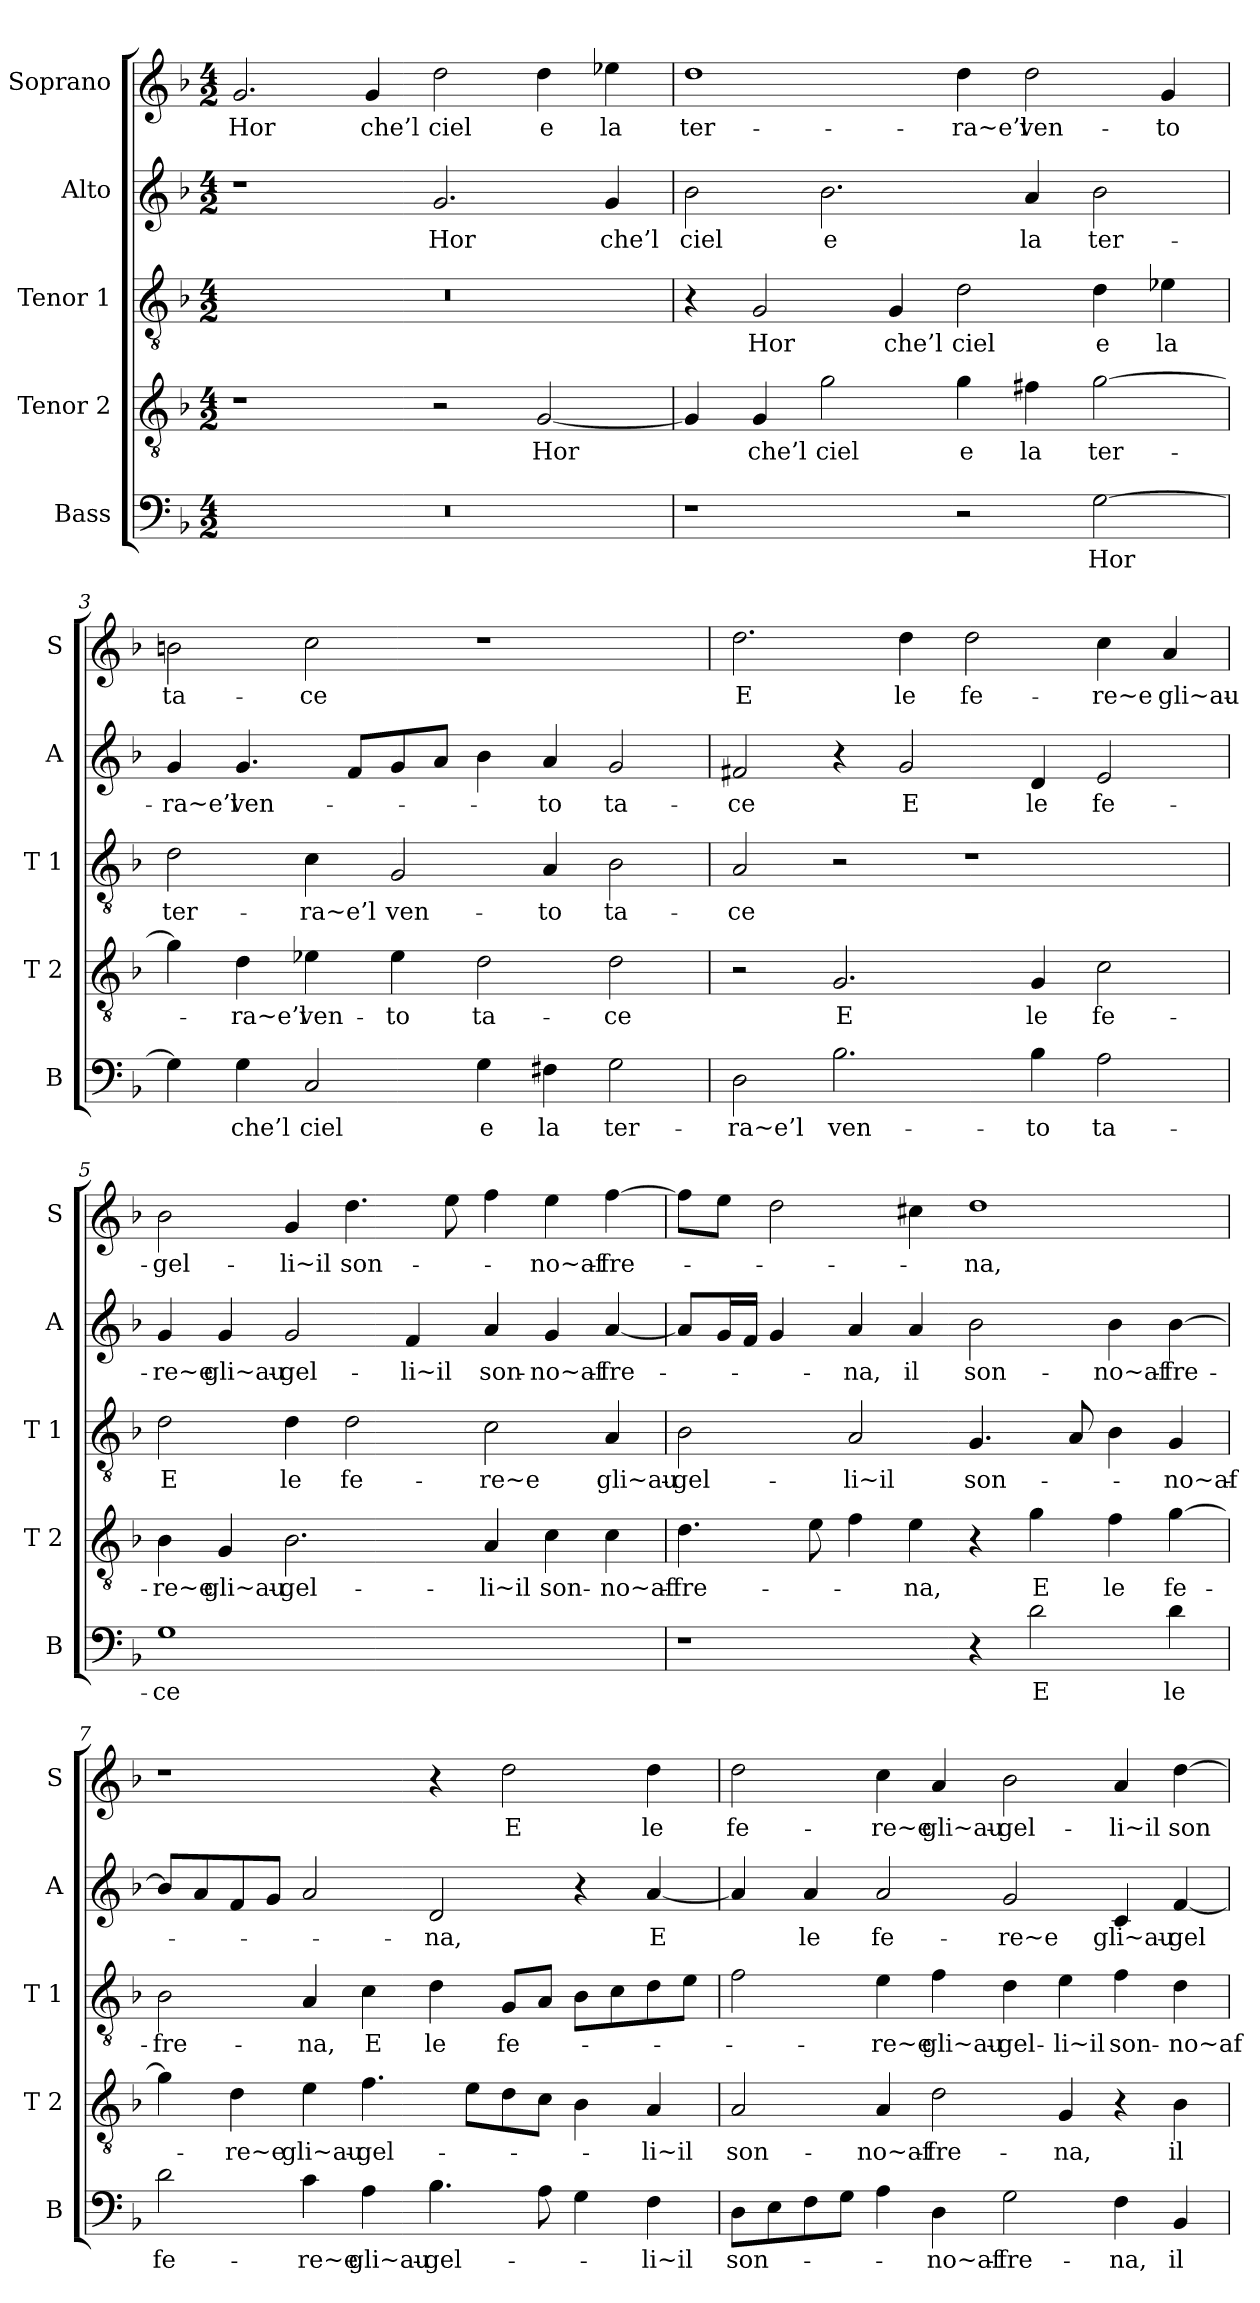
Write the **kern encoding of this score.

**kern	**text	**kern	**text	**kern	**text	**kern	**text	**kern	**text
*part5	*part5	*part4	*part4	*part3	*part3	*part2	*part2	*part1	*part1
*staff5	*staff5	*staff4	*staff4	*staff3	*staff3	*staff2	*staff2	*staff1	*staff1
*I"Bass	*	*I"Tenor 2	*	*I"Tenor 1	*	*I"Alto	*	*I"Soprano	*
*I'B	*	*I'T 2	*	*I'T 1	*	*I'A	*	*I'S	*
*clefF4	*	*clefGv2	*	*clefGv2	*	*clefG2	*	*clefG2	*
*k[b-]	*	*k[b-]	*	*k[b-]	*	*k[b-]	*	*k[b-]	*
*F:	*	*F:	*	*F:	*	*F:	*	*F:	*
*M4/2	*	*M4/2	*	*M4/2	*	*M4/2	*	*M4/2	*
=1	=1	=1	=1	=1	=1	=1	=1	=1	=1
!	!	!	!	!	!	!	!	!	!LO:LY:b
0r	.	1r	.	0r	.	1r	.	2.g/	Hor
!	!	!	!	!	!	!	!	!	!LO:LY:b
.	.	.	.	.	.	.	.	4g/	che’l
!	!	!	!	!	!	!	!LO:LY:b	!	!LO:LY:b
.	.	2r	.	.	.	2.g/	Hor	2dd\	ciel
!	!	!	!LO:LY:b	!	!	!	!	!	!LO:LY:b
.	.	[2G/	Hor	.	.	.	.	4dd\	e
!	!	!	!	!	!	!	!LO:LY:b	!	!LO:LY:b
.	.	.	.	.	.	4g/	che’l	4ee-X\	la
=2	=2	=2	=2	=2	=2	=2	=2	=2	=2
!	!	!	!	!	!	!	!LO:LY:b	!	!LO:LY:b
1r	.	4G/]	.	4r	.	2b-\	ciel	1dd	ter-
!	!	!	!LO:LY:b	!	!LO:LY:b	!	!	!	!
.	.	4G/	che’l	2G/	Hor	.	.	.	.
!	!	!	!LO:LY:b	!	!	!	!LO:LY:b	!	!
.	.	2g\	ciel	.	.	2.b-\	e	.	.
!	!	!	!	!	!LO:LY:b	!	!	!	!
.	.	.	.	4G/	che’l	.	.	.	.
!	!	!	!LO:LY:b	!	!LO:LY:b	!	!	!	!LO:LY:b
2r	.	4g\	e	2d\	ciel	.	.	4dd\	-ra~e’l
!	!	!	!LO:LY:b	!	!	!	!LO:LY:b	!	!LO:LY:b
.	.	4f#X\	la	.	.	4a/	la	2dd\	ven-
!	!LO:LY:b	!	!LO:LY:b	!	!LO:LY:b	!	!LO:LY:b	!	!
[2G\	Hor	[2g\	ter-	4d\	e	2b-\	ter-	.	.
!	!	!	!	!	!LO:LY:b	!	!	!	!LO:LY:b
.	.	.	.	4e-X\	la	.	.	4g/	-to
=3	=3	=3	=3	=3	=3	=3	=3	=3	=3
!	!	!	!	!	!LO:LY:b	!	!LO:LY:b	!	!LO:LY:b
4G\]	.	4g\]	.	2d\	ter-	4g/	-ra~e’l	2bn\	ta-
!	!LO:LY:b	!	!LO:LY:b	!	!	!	!LO:LY:b	!	!
4G\	che’l	4d\	-ra~e’l	.	.	4.g/	ven-	.	.
!	!LO:LY:b	!	!LO:LY:b	!	!LO:LY:b	!	!	!	!LO:LY:b
2C/	ciel	4e-X\	ven-	4c\	-ra~e’l	.	.	2cc\	-ce
.	.	.	.	.	.	8f/L	.	.	.
!	!	!	!LO:LY:b	!	!LO:LY:b	!	!	!	!
.	.	4e-\	-to	2G/	ven-	8g/	.	.	.
.	.	.	.	.	.	8a/J	.	.	.
!	!LO:LY:b	!	!LO:LY:b	!	!	!	!	!	!
4G\	e	2d\	ta-	.	.	4b-\	.	1r	.
!	!LO:LY:b	!	!	!	!LO:LY:b	!	!LO:LY:b	!	!
4F#X\	la	.	.	4A/	-to	4a/	-to	.	.
!	!LO:LY:b	!	!LO:LY:b	!	!LO:LY:b	!	!LO:LY:b	!	!
2G\	ter-	2d\	-ce	2B-\	ta-	2g/	ta-	.	.
!!LO:LB:g=z
=4	=4	=4	=4	=4	=4	=4	=4	=4	=4
!	!LO:LY:b	!	!	!	!LO:LY:b	!	!LO:LY:b	!	!LO:LY:b
2D\	-ra~e’l	2r	.	2A/	-ce	2f#X/	-ce	2.dd\	E
!	!LO:LY:b	!	!LO:LY:b	!	!	!	!	!	!
2.B-\	ven-	2.G/	E	2r	.	4r	.	.	.
!	!	!	!	!	!	!	!LO:LY:b	!	!LO:LY:b
.	.	.	.	.	.	2g/	E	4dd\	le
!	!	!	!	!	!	!	!	!	!LO:LY:b
.	.	.	.	1r	.	.	.	2dd\	fe-
!	!LO:LY:b	!	!LO:LY:b	!	!	!	!LO:LY:b	!	!
4B-\	-to	4G/	le	.	.	4d/	le	.	.
!	!LO:LY:b	!	!LO:LY:b	!	!	!	!LO:LY:b	!	!LO:LY:b
2A\	ta-	2c\	fe-	.	.	2e/	fe-	4cc\	-re~e
!	!	!	!	!	!	!	!	!	!LO:LY:b
.	.	.	.	.	.	.	.	4a/	gli~au-
=5	=5	=5	=5	=5	=5	=5	=5	=5	=5
!	!LO:LY:b	!	!LO:LY:b	!	!LO:LY:b	!	!LO:LY:b	!	!LO:LY:b
1G	-ce	4B-\	-re~e	2d\	E	4g/	-re~e	2b-\	-gel-
!	!	!	!LO:LY:b	!	!	!	!LO:LY:b	!	!
.	.	4G/	gli~au-	.	.	4g/	gli~au-	.	.
!	!	!	!LO:LY:b	!	!LO:LY:b	!	!LO:LY:b	!	!LO:LY:b
.	.	2.B-\	-gel-	4d\	le	2g/	-gel-	4g/	-li~il
!	!	!	!	!	!LO:LY:b	!	!	!	!LO:LY:b
.	.	.	.	2d\	fe-	.	.	4.dd\	son-
!	!	!	!	!	!	!	!LO:LY:b	!	!
1ryy	.	.	.	.	.	4f/	-li~il	.	.
.	.	.	.	.	.	.	.	8ee\	.
!	!	!	!LO:LY:b	!	!LO:LY:b	!	!LO:LY:b	!	!
.	.	4A/	-li~il	2c\	-re~e	4a/	son-	4ff\	.
!	!	!	!LO:LY:b	!	!	!	!LO:LY:b	!	!LO:LY:b
.	.	4c\	son-	.	.	4g/	-no~af-	4ee\	-no~af-
!	!	!	!LO:LY:b	!	!LO:LY:b	!	!LO:LY:b	!	!LO:LY:b
.	.	4c\	-no~af-	4A/	gli~au-	[4a/	-fre-	[4ff\	-fre-
=6	=6	=6	=6	=6	=6	=6	=6	=6	=6
!	!	!	!LO:LY:b	!	!LO:LY:b	!	!	!	!
1r	.	4.d\	-fre-	2B-\	-gel-	8a/L]	.	8ff\L]	.
.	.	.	.	.	.	16g/L	.	8ee\J	.
.	.	.	.	.	.	16f/JJ	.	.	.
.	.	.	.	.	.	4g/	.	2dd\	.
.	.	8e\	.	.	.	.	.	.	.
!	!	!	!	!	!LO:LY:b	!	!LO:LY:b	!	!
.	.	4f\	.	2A/	-li~il	4a/	-na,	.	.
!	!	!	!LO:LY:b	!	!	!	!LO:LY:b	!	!
.	.	4e\	-na,	.	.	4a/	il	4cc#X\	.
!	!	!	!	!	!LO:LY:b	!	!LO:LY:b	!	!LO:LY:b
4r	.	4r	.	4.G/	son-	2b-\	son-	1dd	-na,
!	!LO:LY:b	!	!LO:LY:b	!	!	!	!	!	!
2d\	E	4g\	E	.	.	.	.	.	.
.	.	.	.	8A/	.	.	.	.	.
!	!	!	!LO:LY:b	!	!	!	!LO:LY:b	!	!
.	.	4f\	le	4B-\	.	4b-\	-no~af-	.	.
!	!LO:LY:b	!	!LO:LY:b	!	!LO:LY:b	!	!LO:LY:b	!	!
4d\	le	[4g\	fe-	4G/	-no~af-	[4b-\	-fre-	.	.
!!LO:PB:g=z
=7	=7	=7	=7	=7	=7	=7	=7	=7	=7
!	!LO:LY:b	!	!	!	!LO:LY:b	!	!	!	!
2d\	fe-	4g\]	.	2B-\	-fre-	8b-/L]	.	1r	.
.	.	.	.	.	.	8a/	.	.	.
!	!	!	!LO:LY:b	!	!	!	!	!	!
.	.	4d\	-re~e	.	.	8f/	.	.	.
.	.	.	.	.	.	8g/J	.	.	.
!	!LO:LY:b	!	!LO:LY:b	!	!LO:LY:b	!	!	!	!
4c\	-re~e	4e\	gli~au-	4A/	-na,	2a/	.	.	.
!	!LO:LY:b	!	!LO:LY:b	!	!LO:LY:b	!	!	!	!
4A\	gli~au-	4.f\	-gel-	4c\	E	.	.	.	.
!	!LO:LY:b	!	!	!	!LO:LY:b	!	!LO:LY:b	!	!
4.B-\	-gel-	.	.	4d\	le	2d/	-na,	4r	.
.	.	8e\L	.	.	.	.	.	.	.
!	!	!	!	!	!LO:LY:b	!	!	!	!LO:LY:b
.	.	8d\	.	8G/L	fe-	.	.	2dd\	E
8A\	.	8c\J	.	8A/J	.	.	.	.	.
4G\	.	4B-\	.	8B-\L	.	4r	.	.	.
.	.	.	.	8c\	.	.	.	.	.
!	!LO:LY:b	!	!LO:LY:b	!	!	!	!LO:LY:b	!	!LO:LY:b
4F\	-li~il	4A/	-li~il	8d\	.	[4a/	E	4dd\	le
.	.	.	.	8e\J	.	.	.	.	.
=8	=8	=8	=8	=8	=8	=8	=8	=8	=8
!	!LO:LY:b	!	!LO:LY:b	!	!	!	!	!	!LO:LY:b
8D\L	son-	2A/	son-	2f\	.	4a/]	.	2dd\	fe-
8E\	.	.	.	.	.	.	.	.	.
!	!	!	!	!	!	!	!LO:LY:b	!	!
8F\	.	.	.	.	.	4a/	le	.	.
8G\J	.	.	.	.	.	.	.	.	.
!	!	!	!LO:LY:b	!	!LO:LY:b	!	!LO:LY:b	!	!LO:LY:b
4A\	.	4A/	-no~af-	4e\	-re~e	2a/	fe-	4cc\	-re~e
!	!LO:LY:b	!	!LO:LY:b	!	!LO:LY:b	!	!	!	!LO:LY:b
4D\	-no~af-	2d\	-fre-	4f\	gli~au-	.	.	4a/	gli~au-
!	!LO:LY:b	!	!	!	!LO:LY:b	!	!LO:LY:b	!	!LO:LY:b
2G\	-fre-	.	.	4d\	-gel-	2g/	-re~e	2b-\	-gel-
!	!	!	!LO:LY:b	!	!LO:LY:b	!	!	!	!
.	.	4G/	-na,	4e\	-li~il	.	.	.	.
!	!LO:LY:b	!	!	!	!LO:LY:b	!	!LO:LY:b	!	!LO:LY:b
4F\	-na,	4r	.	4f\	son-	4c/	gli~au-	4a/	-li~il
!	!LO:LY:b	!	!LO:LY:b	!	!LO:LY:b	!	!LO:LY:b	!	!LO:LY:b
4BB-/	il	4B-\	il	4d\	-no~af-	[4f/	-gel-	[4dd\	son-
=	=	=	=	=	=	=	=	=	=
*-	*-	*-	*-	*-	*-	*-	*-	*-	*-
